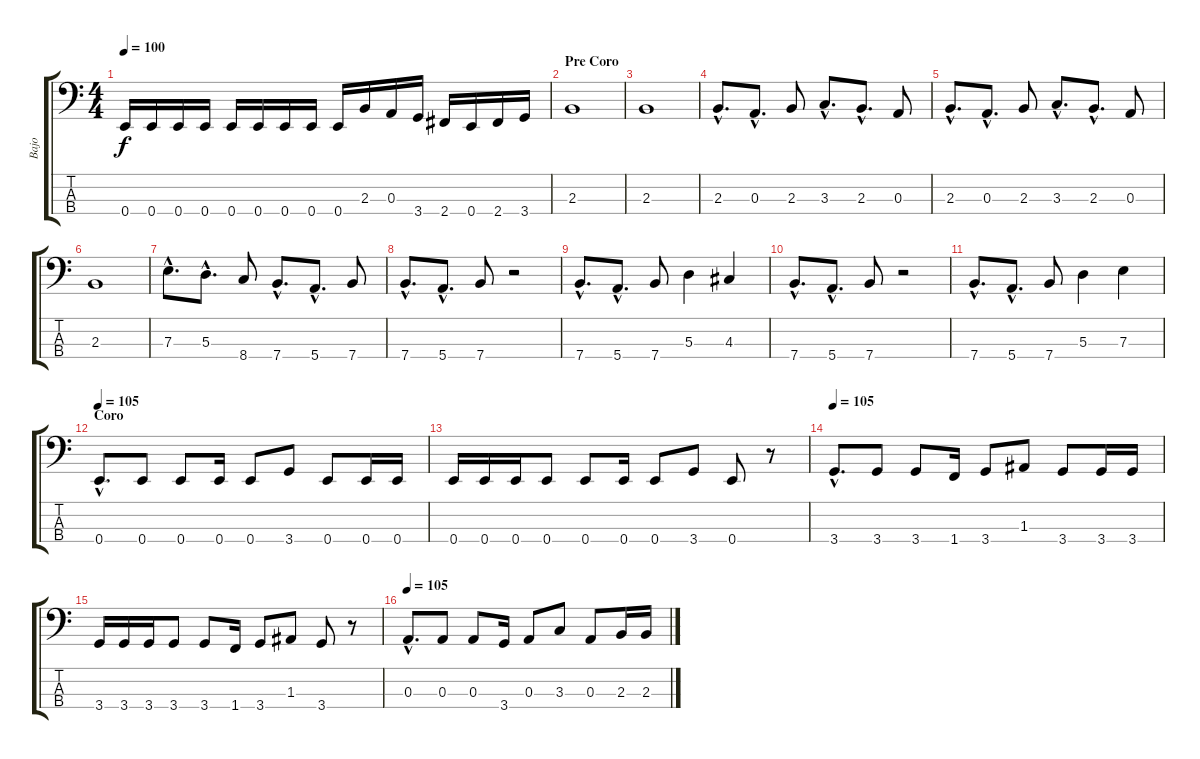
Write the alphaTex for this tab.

\track ("Bajo" "Bajo") {instrument electricbassfinger}
\staff {score tabs}
\tuning (G2 D2 A1 E1) {hide}
\ts (4 4)
\tempo 100
\clef f4
\ks c
0.4.16{dy f} 0.4.16 0.4.16 0.4.16 0.4.16 0.4.16 0.4.16 0.4.16 0.4.16 2.3.16 0.3.16 3.4.16 2.4.16 0.4.16 2.4.16 3.4.16 |
\section ("" "Pre Coro")
2.3.1 |
2.3.1 |
2.3{hac}.8{d} 0.3{hac}.8{d} 2.3.8 3.3{hac}.8{d} 2.3{hac}.8{d} 0.3.8 |
2.3{hac}.8{d} 0.3{hac}.8{d} 2.3.8 3.3{hac}.8{d} 2.3{hac}.8{d} 0.3.8 |
2.3.1 |
7.3{hac}.8{d} 5.3{hac}.8{d} 8.4.8 7.4{hac}.8{d} 5.4{hac}.8{d} 7.4.8 |
7.4{hac}.8{d} 5.4{hac}.8{d} 7.4.8 r.2 |
7.4{hac}.8{d} 5.4{hac}.8{d} 7.4.8 5.3.4 4.3.4 |
7.4{hac}.8{d} 5.4{hac}.8{d} 7.4.8 r.2 |
7.4{hac}.8{d} 5.4{hac}.8{d} 7.4.8 5.3.4 7.3.4 |
\section ("" "Coro")
\tempo 105
0.4{hac}.8{d} 0.4.8 0.4.8 0.4.16 0.4.8 3.4.8 0.4.8 0.4.16 0.4.16 |
0.4.16 0.4.16 0.4.16 0.4.8 0.4.8 0.4.16 0.4.8 3.4.8 0.4.8 r.8 |
\tempo 105
3.4{hac}.8{d} 3.4.8 3.4.8 1.4.16 3.4.8 1.3.8 3.4.8 3.4.16 3.4.16 |
3.4.16 3.4.16 3.4.16 3.4.8 3.4.8 1.4.16 3.4.8 1.3.8 3.4.8 r.8 |
\tempo 105
0.3{hac}.8{d} 0.3.8 0.3.8 3.4.16 0.3.8 3.3.8 0.3.8 2.3.16 2.3.16
